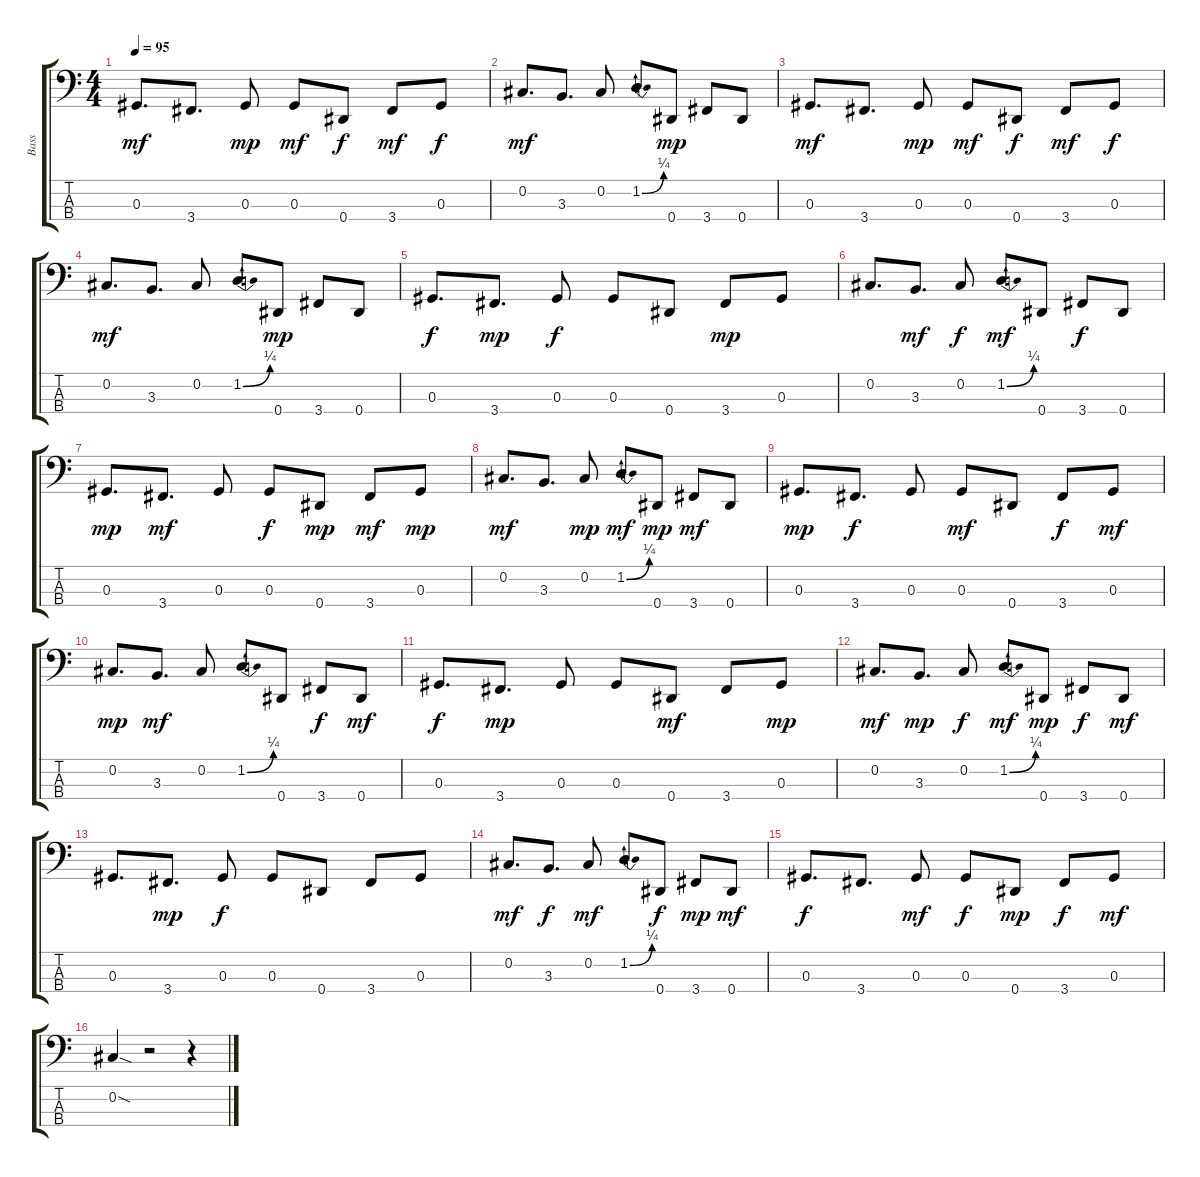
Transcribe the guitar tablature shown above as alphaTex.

\track ("Bass" "Bass") {instrument electricbassfinger}
\staff {score tabs}
\tuning (Gb2 Db2 Ab1 Eb1) {hide}
\ts (4 4)
\tempo 95
\clef f4
\ks c
0.3.8{d dy mf} 3.4.8{d} 0.3.8{dy mp} 0.3.8{dy mf} 0.4.8{dy f} 3.4.8{dy mf} 0.3.8{dy f} |
0.2.8{d dy mf} 3.3.8{d} 0.2.8 1.2{be (bend 0 0 60 1)}.8 0.4.8{dy mp} 3.4.8 0.4.8 |
0.3.8{d dy mf} 3.4.8{d} 0.3.8{dy mp} 0.3.8{dy mf} 0.4.8{dy f} 3.4.8{dy mf} 0.3.8{dy f} |
0.2.8{d dy mf} 3.3.8{d} 0.2.8 1.2{be (bend 0 0 60 1)}.8 0.4.8{dy mp} 3.4.8 0.4.8 |
0.3.8{d dy f} 3.4.8{d dy mp} 0.3.8{dy f} 0.3.8 0.4.8 3.4.8{dy mp} 0.3.8 |
0.2.8{d} 3.3.8{d dy mf} 0.2.8{dy f} 1.2{be (bend 0 0 60 1)}.8{dy mf} 0.4.8 3.4.8{dy f} 0.4.8 |
0.3.8{d dy mp} 3.4.8{d dy mf} 0.3.8 0.3.8{dy f} 0.4.8{dy mp} 3.4.8{dy mf} 0.3.8{dy mp} |
0.2.8{d dy mf} 3.3.8{d} 0.2.8{dy mp} 1.2{be (bend 0 0 60 1)}.8{dy mf} 0.4.8{dy mp} 3.4.8{dy mf} 0.4.8 |
0.3.8{d dy mp} 3.4.8{d dy f} 0.3.8 0.3.8{dy mf} 0.4.8 3.4.8{dy f} 0.3.8{dy mf} |
0.2.8{d dy mp} 3.3.8{d dy mf} 0.2.8 1.2{be (bend 0 0 60 1)}.8 0.4.8 3.4.8{dy f} 0.4.8{dy mf} |
0.3.8{d dy f} 3.4.8{d dy mp} 0.3.8 0.3.8 0.4.8{dy mf} 3.4.8 0.3.8{dy mp} |
0.2.8{d dy mf} 3.3.8{d dy mp} 0.2.8{dy f} 1.2{be (bend 0 0 60 1)}.8{dy mf} 0.4.8{dy mp} 3.4.8{dy f} 0.4.8{dy mf} |
0.3.8{d} 3.4.8{d dy mp} 0.3.8{dy f} 0.3.8 0.4.8 3.4.8 0.3.8 |
0.2.8{d dy mf} 3.3.8{d dy f} 0.2.8{dy mf} 1.2{be (bend 0 0 60 1)}.8 0.4.8{dy f} 3.4.8{dy mp} 0.4.8{dy mf} |
0.3.8{d dy f} 3.4.8{d} 0.3.8{dy mf} 0.3.8{dy f} 0.4.8{dy mp} 3.4.8{dy f} 0.3.8{dy mf} |
0.2{sod}.4 r.2 r.4
